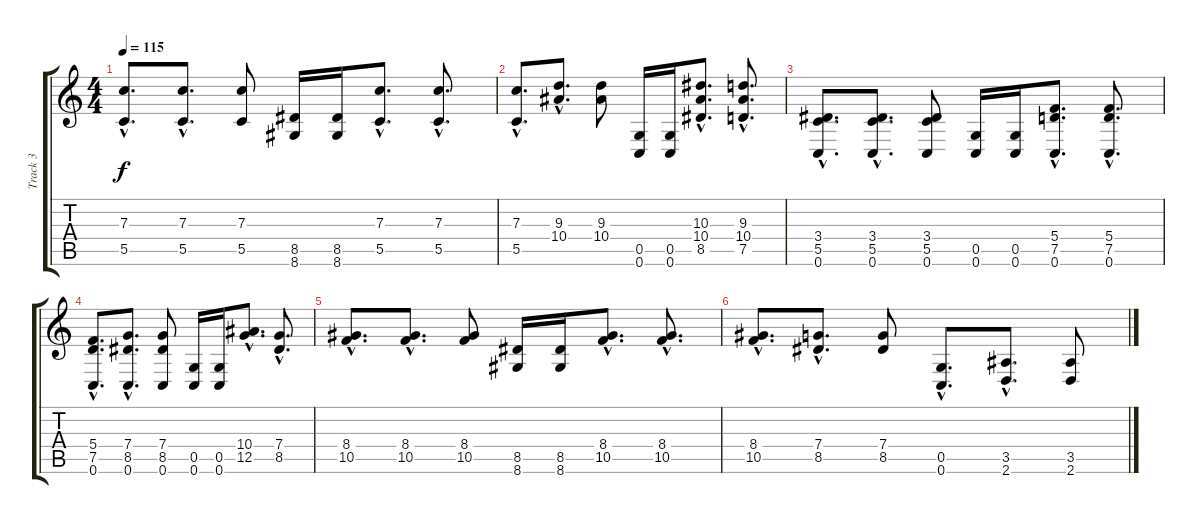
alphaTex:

\track ("Track 3" "Track 3") {instrument overdrivenguitar}
\staff {score tabs}
\tuning (D4 A3 F3 C3 G2 C2) {hide}
\ts (4 4)
\tempo 115
\clef g2
\ks c
(7.3{hac} 5.5{hac}).8{d dy f} (7.3{hac} 5.5{hac}).8{d} (7.3 5.5).8 (8.5 8.6).16 (8.5 8.6).16 (7.3{hac} 5.5{hac}).8{d} (7.3{hac} 5.5{hac}).8{d} |
(7.3{hac} 5.5{hac}).8{d} (9.3{hac} 10.4{hac}).8{d} (9.3 10.4).8 (0.5 0.6).16 (0.5 0.6).16 (10.3{hac} 10.4{hac} 8.5{hac}).8{d} (9.3{hac} 10.4{hac} 7.5{hac}).8{d} |
(3.4{hac} 5.5{hac} 0.6{hac}).8{d} (3.4{hac} 5.5{hac} 0.6{hac}).8{d} (3.4 5.5 0.6).8 (0.5 0.6).16 (0.5 0.6).16 (5.4{hac} 7.5{hac} 0.6{hac}).8{d} (5.4{hac} 7.5{hac} 0.6{hac}).8{d} |
(5.4{hac} 7.5{hac} 0.6{hac}).8{d} (7.4{hac} 8.5{hac} 0.6{hac}).8{d} (7.4 8.5 0.6).8 (0.5 0.6).16 (0.5 0.6).16 (10.4{hac} 12.5{hac}).8{d} (7.4{hac} 8.5{hac}).8{d} |
(8.4{hac} 10.5{hac}).8{d} (8.4{hac} 10.5{hac}).8{d} (8.4 10.5).8 (8.5 8.6).16 (8.5 8.6).16 (8.4{hac} 10.5{hac}).8{d} (8.4{hac} 10.5{hac}).8{d} |
(8.4{hac} 10.5{hac}).8{d} (7.4{hac} 8.5{hac}).8{d} (7.4 8.5).8 (0.5{hac} 0.6{hac}).8{d} (3.5{hac} 2.6{hac}).8{d} (3.5 2.6).8
